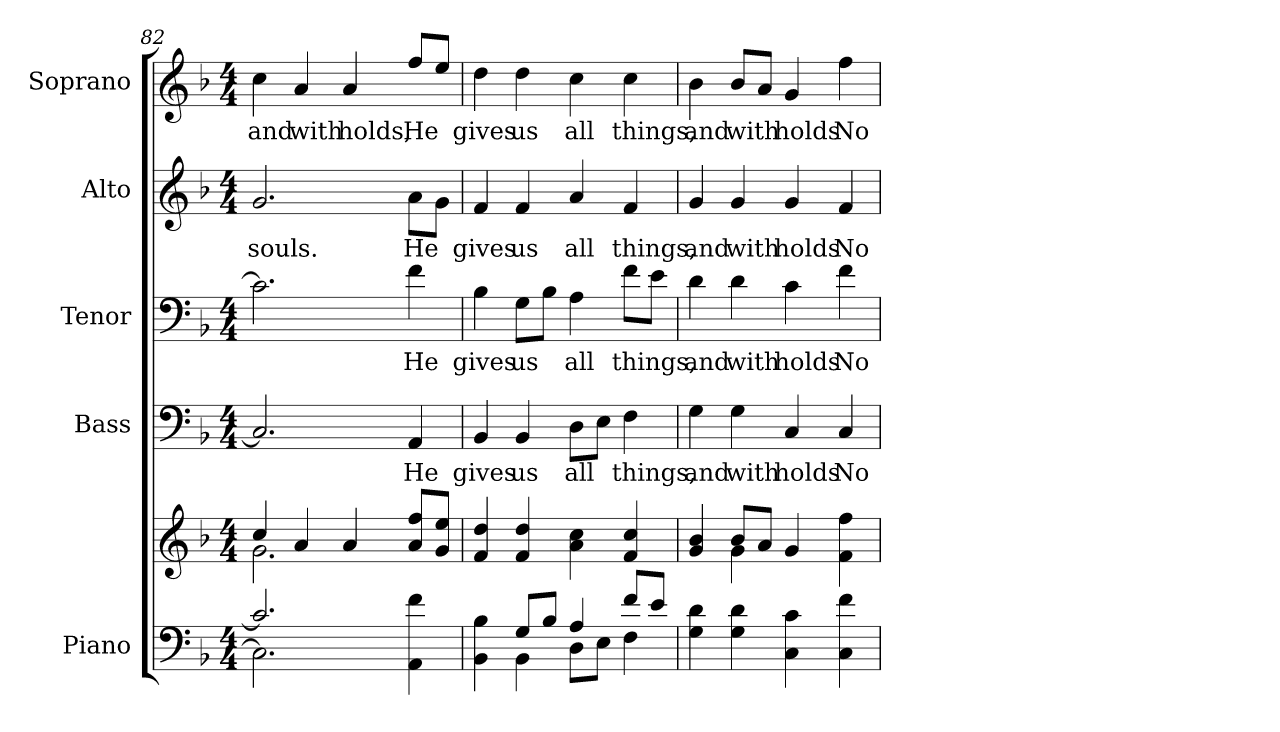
**kern	**kern	**kern	**text	**kern	**text	**kern	**text	**kern	**text
*part5	*part5	*part4	*part4	*part3	*part3	*part2	*part2	*part1	*part1
*staff6	*staff5	*staff4	*staff4	*staff3	*staff3	*staff2	*staff2	*staff1	*staff1
*I"Piano	*	*I"Bass	*	*I"Tenor	*	*I"Alto	*	*I"Soprano	*
*I'Pno.	*	*I'B.	*	*I'T.	*	*I'A.	*	*I'S.	*
!!LO:PB:g=z
*clefF4	*clefG2	*clefF4	*	*clefF4	*	*clefG2	*	*clefG2	*
*k[b-]	*k[b-]	*k[b-]	*	*k[b-]	*	*k[b-]	*	*k[b-]	*
*F:	*F:	*F:	*	*F:	*	*F:	*	*F:	*
*M4/4	*M4/4	*M4/4	*	*M4/4	*	*M4/4	*	*M4/4	*
=82	=82	=82	=82	=82	=82	=82	=82	=82	=82
*^	*^	*	*	*	*	*	*	*	*
!	!	!	!	!	!	!	!	!	!LO:LY:b:color=#000000	!	!
!	!	!	!	!	!	!	!	!	!	!	!LO:LY:b:color=#000000
2.ci/]	2.Ci\]	4cci/	2.gi\	2.Ci/]	.	2.ci\]	.	2.gi/	souls.	4cci\	and
!	!	!	!	!	!	!	!	!	!	!	!LO:LY:b:color=#000000
.	.	4ai/	.	.	.	.	.	.	.	4ai/	with
!	!	!	!	!	!	!	!	!	!	!	!LO:LY:b:color=#000000
.	.	4ai/	.	.	.	.	.	.	.	4ai/	holds,
!	!	!	!	!	!LO:LY:b:color=#000000	!	!	!	!	!	!
!	!	!	!	!	!	!	!LO:LY:b:color=#000000	!	!	!	!
!	!	!	!	!	!	!	!	!	!LO:LY:b:color=#000000	!	!
!	!	!	!	!	!	!	!	!	!	!	!LO:LY:b:color=#000000
4AAi\ 4fi	4ryy	8ai/ 8ffiL	4ryy	4AAi/	He	4fi\	He	8ai\L	He	8ffi/L	He
.	.	8gi/ 8eeiJ	.	.	.	.	.	8gi\J	.	8eei/J	.
*	*	*v	*v	*	*	*	*	*	*	*	*
=83	=83	=83	=83	=83	=83	=83	=83	=83	=83	=83
!	!	!	!	!LO:LY:b:color=#000000	!	!	!	!	!	!
!	!	!	!	!	!	!LO:LY:b:color=#000000	!	!	!	!
!	!	!	!	!	!	!	!	!LO:LY:b:color=#000000	!	!
!	!	!	!	!	!	!	!	!	!	!LO:LY:b:color=#000000
4BB-i\ 4B-i	4ryy	4fi/ 4ddi	4BB-i/	gives	4B-i\	gives	4fi/	gives	4ddi\	gives
!	!	!	!	!LO:LY:b:color=#000000	!	!	!	!	!	!
!	!	!	!	!	!	!LO:LY:b:color=#000000	!	!	!	!
!	!	!	!	!	!	!	!	!LO:LY:b:color=#000000	!	!
!	!	!	!	!	!	!	!	!	!	!LO:LY:b:color=#000000
8Gi/L	4BB-i\	4fi/ 4ddi	4BB-i/	us	8Gi\L	us	4fi/	us	4ddi\	us
8B-i/J	.	.	.	.	8B-i\J	.	.	.	.	.
!	!	!	!	!LO:LY:b:color=#000000	!	!	!	!	!	!
!	!	!	!	!	!	!LO:LY:b:color=#000000	!	!	!	!
!	!	!	!	!	!	!	!	!LO:LY:b:color=#000000	!	!
!	!	!	!	!	!	!	!	!	!	!LO:LY:b:color=#000000
4Ai/	8Di\L	4ai\ 4cci	8Di\L	all	4Ai\	all	4ai/	all	4cci\	all
.	8Ei\J	.	8Ei\J	.	.	.	.	.	.	.
!	!	!	!	!LO:LY:b:color=#000000	!	!	!	!	!	!
!	!	!	!	!	!	!LO:LY:b:color=#000000	!	!	!	!
!	!	!	!	!	!	!	!	!LO:LY:b:color=#000000	!	!
!	!	!	!	!	!	!	!	!	!	!LO:LY:b:color=#000000
8fi/L	4Fi\	4fi/ 4cci	4Fi\	things,	8fi\L	things,	4fi/	things,	4cci\	things,
8ei/J	.	.	.	.	8ei\J	.	.	.	.	.
*v	*v	*	*	*	*	*	*	*	*	*
=84	=84	=84	=84	=84	=84	=84	=84	=84	=84
*	*^	*	*	*	*	*	*	*	*
!	!	!	!	!LO:LY:b:color=#000000	!	!	!	!	!	!
!	!	!	!	!	!	!LO:LY:b:color=#000000	!	!	!	!
!	!	!	!	!	!	!	!	!LO:LY:b:color=#000000	!	!
!	!	!	!	!	!	!	!	!	!	!LO:LY:b:color=#000000
4Gi\ 4di	4gi/ 4b-i	4ryy	4Gi\	and	4di\	and	4gi/	and	4b-i\	and
!	!	!	!	!LO:LY:b:color=#000000	!	!	!	!	!	!
!	!	!	!	!	!	!LO:LY:b:color=#000000	!	!	!	!
!	!	!	!	!	!	!	!	!LO:LY:b:color=#000000	!	!
!	!	!	!	!	!	!	!	!	!	!LO:LY:b:color=#000000
4Gi\ 4di	8b-i/L	4gi\	4Gi\	with	4di\	with	4gi/	with	8b-i/L	with
.	8ai/J	.	.	.	.	.	.	.	8ai/J	.
!	!	!	!	!LO:LY:b:color=#000000	!	!	!	!	!	!
!	!	!	!	!	!	!LO:LY:b:color=#000000	!	!	!	!
!	!	!	!	!	!	!	!	!LO:LY:b:color=#000000	!	!
!	!	!	!	!	!	!	!	!	!	!LO:LY:b:color=#000000
4Ci\ 4ci	4gi/	2ryy	4Ci/	holds	4ci\	holds	4gi/	holds	4gi/	holds
!	!	!	!	!LO:LY:b:color=#000000	!	!	!	!	!	!
!	!	!	!	!	!	!LO:LY:b:color=#000000	!	!	!	!
!	!	!	!	!	!	!	!	!LO:LY:b:color=#000000	!	!
!	!	!	!	!	!	!	!	!	!	!LO:LY:b:color=#000000
4Ci\ 4fi	4fi\ 4ffi	.	4Ci/	No	4fi\	No	4fi/	No	4ffi\	No
*	*v	*v	*	*	*	*	*	*	*	*
=	=	=	=	=	=	=	=	=	=
*-	*-	*-	*-	*-	*-	*-	*-	*-	*-
